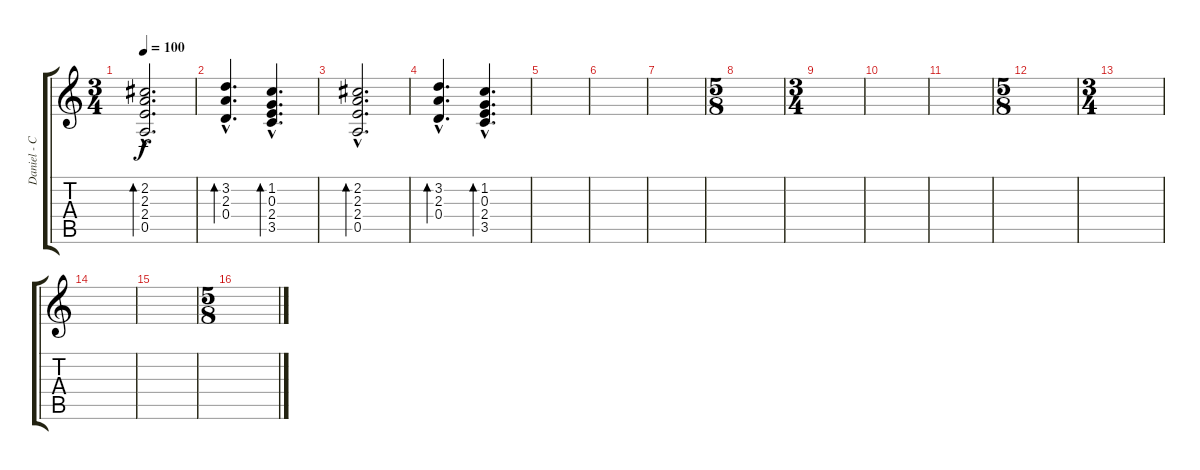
\track ("Daniel - Clean" "Daniel - C") {instrument electricguitarclean}
\staff {score tabs}
\tuning (E4 B3 G3 D3 A2 E2) {hide}
\ts (3 4)
\tempo 100
\clef g2
\ks c
(2.2{hac} 2.3{hac} 2.4{hac} 0.5{hac}).2{d bd 240 dy f} |
(3.2{hac} 2.3{hac} 0.4{hac}).4{d bd 240} (1.2{hac} 0.3{hac} 2.4{hac} 3.5{hac}).4{d bd 240} |
(2.2{hac} 2.3{hac} 2.4{hac} 0.5{hac}).2{d bd 240} |
(3.2{hac} 2.3{hac} 0.4{hac}).4{d bd 240} (1.2{hac} 0.3{hac} 2.4{hac} 3.5{hac}).4{d bd 240} |
|
|
|
\ts (5 8)
|
\ts (3 4)
|
|
|
\ts (5 8)
|
\ts (3 4)
|
|
|
\ts (5 8)
